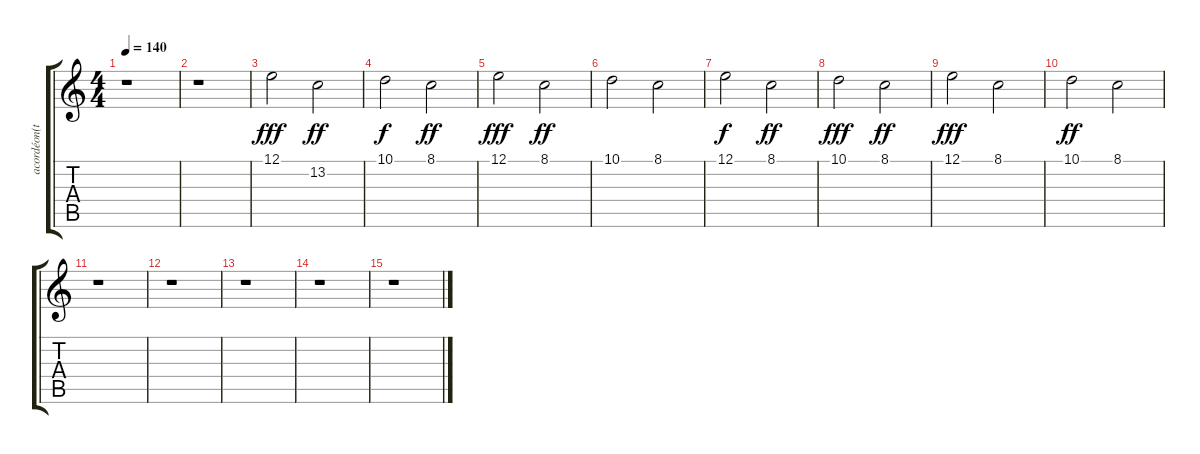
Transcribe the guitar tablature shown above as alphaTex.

\track ("acordéon(tré)" "acordéon(t") {instrument accordion}
\staff {score tabs}
\tuning (E4 B3 G3 D3 A2 E2) {hide}
\ts (4 4)
\tempo 140
\clef g2
\ks c
r.1{dy f} |
r.1 |
12.1.2{dy fff} 13.2.2{dy ff} |
10.1.2{dy f} 8.1.2{dy ff} |
12.1.2{dy fff} 8.1.2{dy ff} |
10.1.2 8.1.2 |
12.1.2{dy f} 8.1.2{dy ff} |
10.1.2{dy fff} 8.1.2{dy ff} |
12.1.2{dy fff} 8.1.2 |
10.1.2{dy ff} 8.1.2 |
r.1 |
r.1 |
r.1 |
r.1 |
r.1
